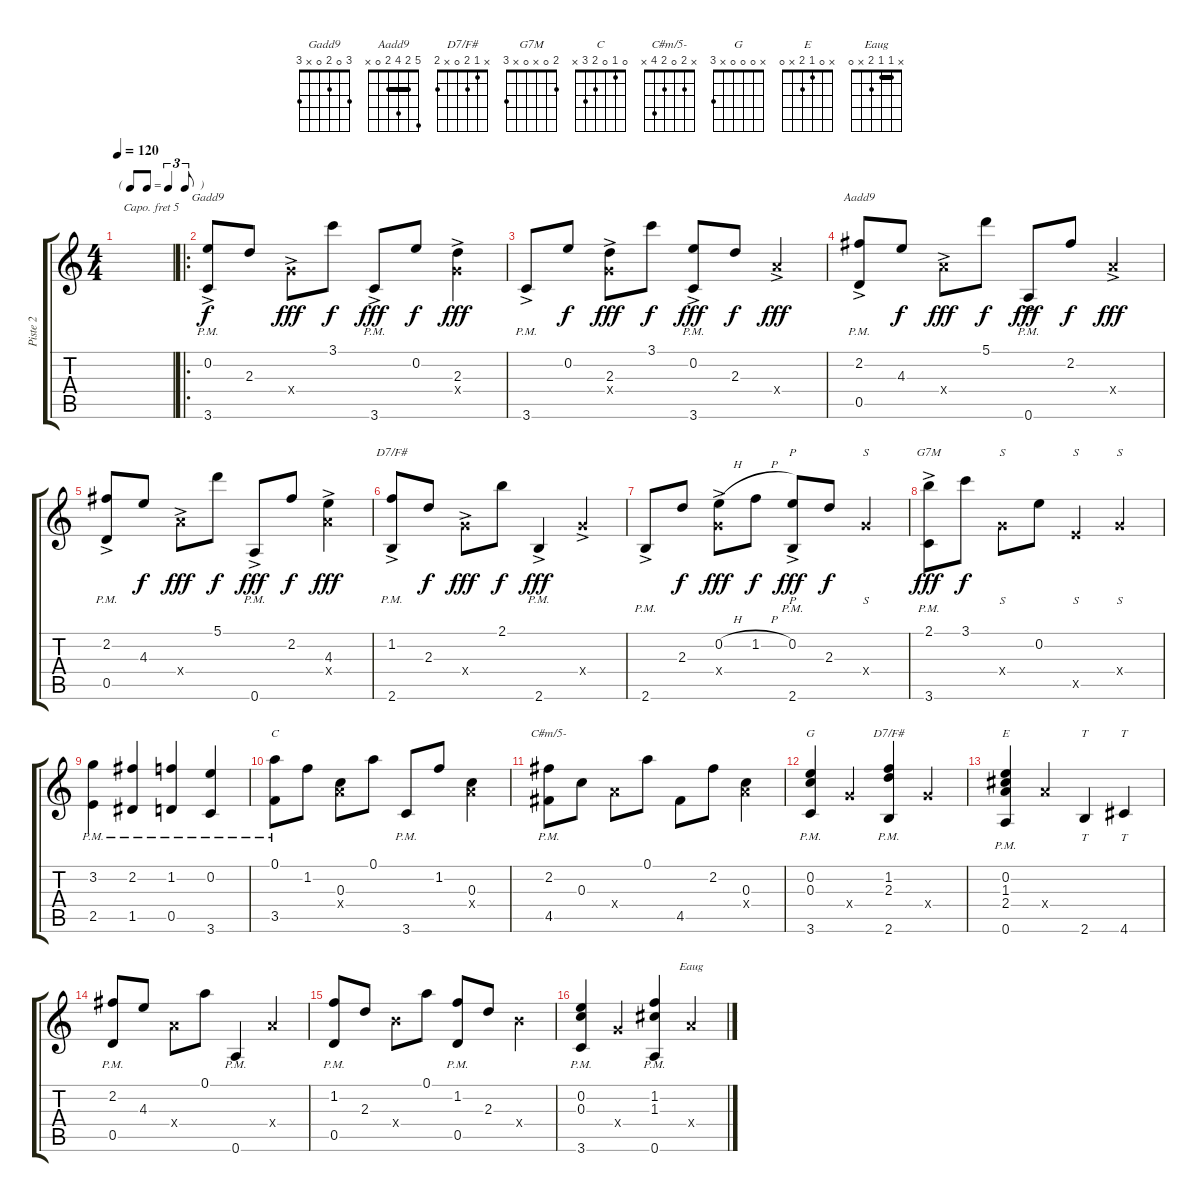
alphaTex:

\track ("Piste 2" "Piste 2") {instrument electricbasspick}
\staff {score tabs}
\capo 5
\tuning (E4 B3 G3 D3 A2 E2) {hide}
\chord ("Gadd9" 3 0 2 0 x 3)
\chord ("Aadd9" 5 2 4 2 0 x) {barre 2}
\chord ("D7/F#" 2 1 2 0 x 2)
\chord ("G7M" 2 0 x 0 x 3)
\chord ("C" 0 1 0 2 3 x)
\chord ("C#m/5-" x 2 0 2 4 x)
\chord ("G" x 0 0 0 x 3)
\chord ("D7/F#" x 1 2 0 x 2)
\chord ("E" x 0 1 2 x 0)
\chord ("Eaug" x 1 1 2 x 0) {barre 1}
\ts (4 4)
\tf triplet8th
\tempo 120
\clef g2
\ks c
|
\ro
(0.2 3.6{ac pm}).8{ch "Gadd9"} 2.3.8{dy f} 0.4{ac x}.8{dy fff} 3.1.8{dy f} 3.6{ac pm}.8{dy fff} 0.2.8{dy f} (2.3 0.4{ac x}).4{dy fff} |
3.6{ac pm}.8 0.2.8{dy f} (2.3 0.4{ac x}).8{dy fff} 3.1.8{dy f} (0.2 3.6{ac pm}).8{dy fff} 2.3.8{dy f} 2.4{ac x}.4{dy fff} |
(2.2 0.5{ac pm}).8{ch "Aadd9"} 4.3.8{dy f} 2.4{ac x}.8{dy fff} 5.1.8{dy f} 0.6{ac pm}.8{dy fff} 2.2.8{dy f} 2.4{ac x}.4{dy fff} |
(2.2 0.5{ac pm}).8 4.3.8{dy f} 2.4{ac x}.8{dy fff} 5.1.8{dy f} 0.6{ac pm}.8{dy fff} 2.2.8{dy f} (4.3 2.4{ac x}).4{dy fff} |
(1.2 2.6{ac pm}).8{ch "D7/F#"} 2.3.8{dy f} 0.4{ac x}.8{dy fff} 2.1.8{dy f} 2.6{ac pm}.4{dy fff} 0.4{ac x}.4 |
2.6{ac pm}.8 2.3.8{dy f} (0.2{h} 0.4{ac x}).8{dy fff} 1.2{h}.8{dy f} (0.2 2.6{ac pm}).8{p dy fff} 2.3.8{dy f} 0.4{x}.4{s} |
(2.1 3.6{ac pm}).8{ch "G7M" dy fff} 3.1.8{dy f} 0.4{x}.8{s} 0.2.8 2.5{x}.4{s} 0.4{x}.4{s} |
(3.2 2.5{pm}).4 (2.2 1.5{pm}).4 (1.2 0.5{pm}).4 (0.2 3.6{pm}).4 |
(0.1 3.5{pm}).8{ch "C"} 1.2.8 (0.3 2.4{x}).8 0.1.8 3.6{pm}.8 1.2.8 (0.3 2.4{x}).4 |
(2.2 4.5{pm}).8{ch "C#m/5-"} 0.3.8 2.4{x}.8 0.1.8 4.5.8 2.2.8 (0.3 2.4{x}).4 |
(0.2 0.3 3.6{pm}).4{ch "G"} 0.4{x}.4 (1.2 2.3 2.6{pm}).4{ch "D7/F#"} 0.4{x}.4 |
(0.2 1.3 2.4 0.6{pm}).4{ch "E"} 2.4{x}.4 2.6.4{tt} 4.6.4{tt} |
(2.2 0.5{pm}).8 4.3.8 2.4{x}.8 0.1.8 0.6{pm}.4 2.4{x}.4 |
(1.2 0.5{pm}).8 2.3.8 4.4{x}.8 0.1.8 (1.2 0.5{pm}).8 2.3.8 4.4{x}.4 |
(0.2 0.3 3.6{pm}).4 0.4{x}.4 (1.2 1.3 0.6{pm}).4 2.4{x}.4{ch "Eaug"}
